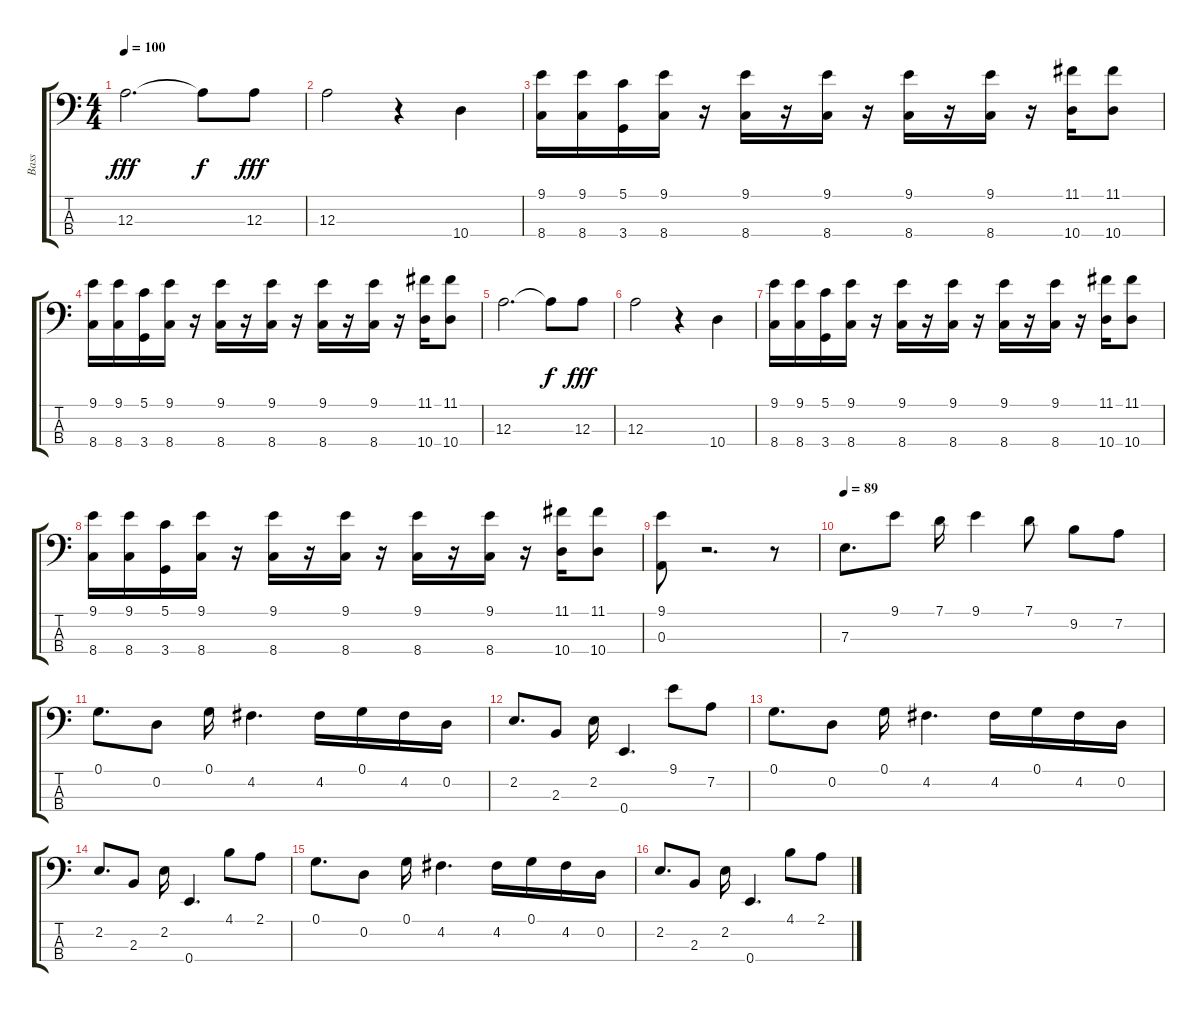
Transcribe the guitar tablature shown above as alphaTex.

\track ("Bass" "Bass") {instrument electricbassfinger}
\staff {score tabs}
\tuning (G2 D2 A1 E1) {hide}
\ts (4 4)
\tempo 100
\clef f4
\ks c
12.3.2{d dy fff} 12.3{t}.8{dy f} 12.3.8{dy fff} |
12.3.2 r.4 10.4.4 |
(9.1 8.4).16 (9.1 8.4).16 (5.1 3.4).16 (9.1 8.4).16 r.16 (9.1 8.4).16 r.16 (9.1 8.4).16 r.16 (9.1 8.4).16 r.16 (9.1 8.4).16 r.16 (11.1 10.4).16 (11.1 10.4).8 |
(9.1 8.4).16 (9.1 8.4).16 (5.1 3.4).16 (9.1 8.4).16 r.16 (9.1 8.4).16 r.16 (9.1 8.4).16 r.16 (9.1 8.4).16 r.16 (9.1 8.4).16 r.16 (11.1 10.4).16 (11.1 10.4).8 |
12.3.2{d} 12.3{t}.8{dy f} 12.3.8{dy fff} |
12.3.2 r.4 10.4.4 |
(9.1 8.4).16 (9.1 8.4).16 (5.1 3.4).16 (9.1 8.4).16 r.16 (9.1 8.4).16 r.16 (9.1 8.4).16 r.16 (9.1 8.4).16 r.16 (9.1 8.4).16 r.16 (11.1 10.4).16 (11.1 10.4).8 |
(9.1 8.4).16 (9.1 8.4).16 (5.1 3.4).16 (9.1 8.4).16 r.16 (9.1 8.4).16 r.16 (9.1 8.4).16 r.16 (9.1 8.4).16 r.16 (9.1 8.4).16 r.16 (11.1 10.4).16 (11.1 10.4).8 |
(9.1 0.3).8 r.2{d} r.8 |
\tempo 89
7.3.8{d} 9.1.8 7.1.16 9.1.4 7.1.8 9.2.8 7.2.8 |
0.1.8{d} 0.2.8 0.1.16 4.2.4{d} 4.2.16 0.1.16 4.2.16 0.2.16 |
2.2.8{d} 2.3.8 2.2.16 0.4.4{d} 9.1.8 7.2.8 |
0.1.8{d} 0.2.8 0.1.16 4.2.4{d} 4.2.16 0.1.16 4.2.16 0.2.16 |
2.2.8{d} 2.3.8 2.2.16 0.4.4{d} 4.1.8 2.1.8 |
0.1.8{d} 0.2.8 0.1.16 4.2.4{d} 4.2.16 0.1.16 4.2.16 0.2.16 |
2.2.8{d} 2.3.8 2.2.16 0.4.4{d} 4.1.8 2.1.8
